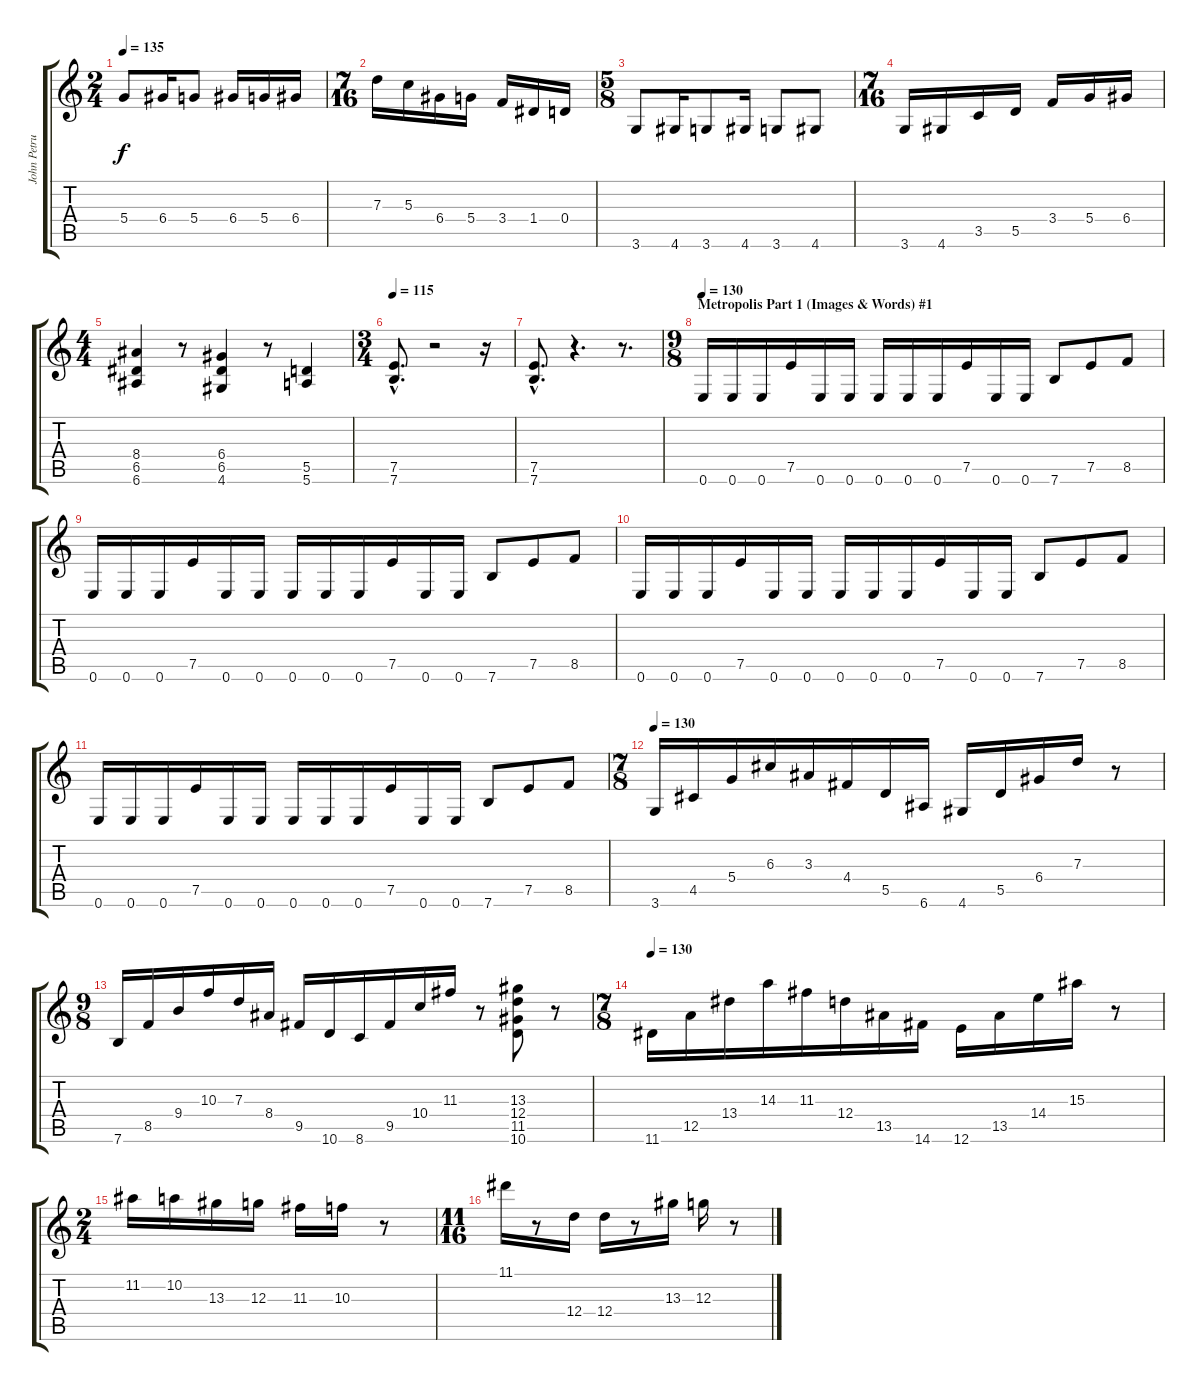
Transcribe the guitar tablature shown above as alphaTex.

\track ("John Petrucci Lead Guitar" "John Petru") {instrument distortionguitar}
\staff {score tabs}
\tuning (E4 B3 G3 D3 A2 E2) {hide}
\ts (2 4)
\tempo 135
\clef g2
\ks c
5.4.8{dy f} 6.4.16 5.4.8 6.4.16 5.4.16 6.4.16 |
\ts (7 16)
7.3.16 5.3.16 6.4.16 5.4.16 3.4.16 1.4.16 0.4.16 |
\ts (5 8)
3.6.8 4.6.16 3.6.8 4.6.16 3.6.8 4.6.8 |
\ts (7 16)
3.6.16 4.6.16 3.5.16 5.5.16 3.4.16 5.4.16 6.4.16 |
\ts (4 4)
(8.4 6.5 6.6).4 r.8 (6.4 6.5 4.6).4 r.8 (5.5 5.6).4 |
\ts (3 4)
\tempo 115
(7.5{hac} 7.6{hac}).8{d} r.2 r.16 |
(7.5{hac} 7.6{hac}).8{d} r.4{d} r.8{d} |
\ts (9 8)
\section ("" "Metropolis Part 1 (Images & Words) #1")
\tempo 130
0.6.16{volume 15} 0.6.16 0.6.16 7.5.16 0.6.16 0.6.16 0.6.16 0.6.16 0.6.16 7.5.16 0.6.16 0.6.16 7.6.8 7.5.8 8.5.8 |
0.6.16 0.6.16 0.6.16 7.5.16 0.6.16 0.6.16 0.6.16 0.6.16 0.6.16 7.5.16 0.6.16 0.6.16 7.6.8 7.5.8 8.5.8 |
0.6.16 0.6.16 0.6.16 7.5.16 0.6.16 0.6.16 0.6.16 0.6.16 0.6.16 7.5.16 0.6.16 0.6.16 7.6.8 7.5.8 8.5.8 |
0.6.16 0.6.16 0.6.16 7.5.16 0.6.16 0.6.16 0.6.16 0.6.16 0.6.16 7.5.16 0.6.16 0.6.16 7.6.8 7.5.8 8.5.8 |
\ts (7 8)
\tempo 130
3.6.16 4.5.16 5.4.16 6.3.16 3.3.16 4.4.16 5.5.16 6.6.16 4.6.16 5.5.16 6.4.16 7.3.16 r.8 |
\ts (9 8)
7.6.16 8.5.16 9.4.16 10.3.16 7.3.16 8.4.16 9.5.16 10.6.16 8.6.16 9.5.16 10.4.16 11.3.16 r.8 (13.3 12.4 11.5 10.6).8 r.8 |
\ts (7 8)
\tempo 130
11.6.16 12.5.16 13.4.16 14.3.16 11.3.16 12.4.16 13.5.16 14.6.16 12.6.16 13.5.16 14.4.16 15.3.16 r.8 |
\ts (2 4)
11.2.16 10.2.16 13.3.16 12.3.16 11.3.16 10.3.16 r.8 |
\ts (11 16)
11.1.16 r.8 12.4.16 12.4.16 r.8 13.3.16 12.3.16 r.8
